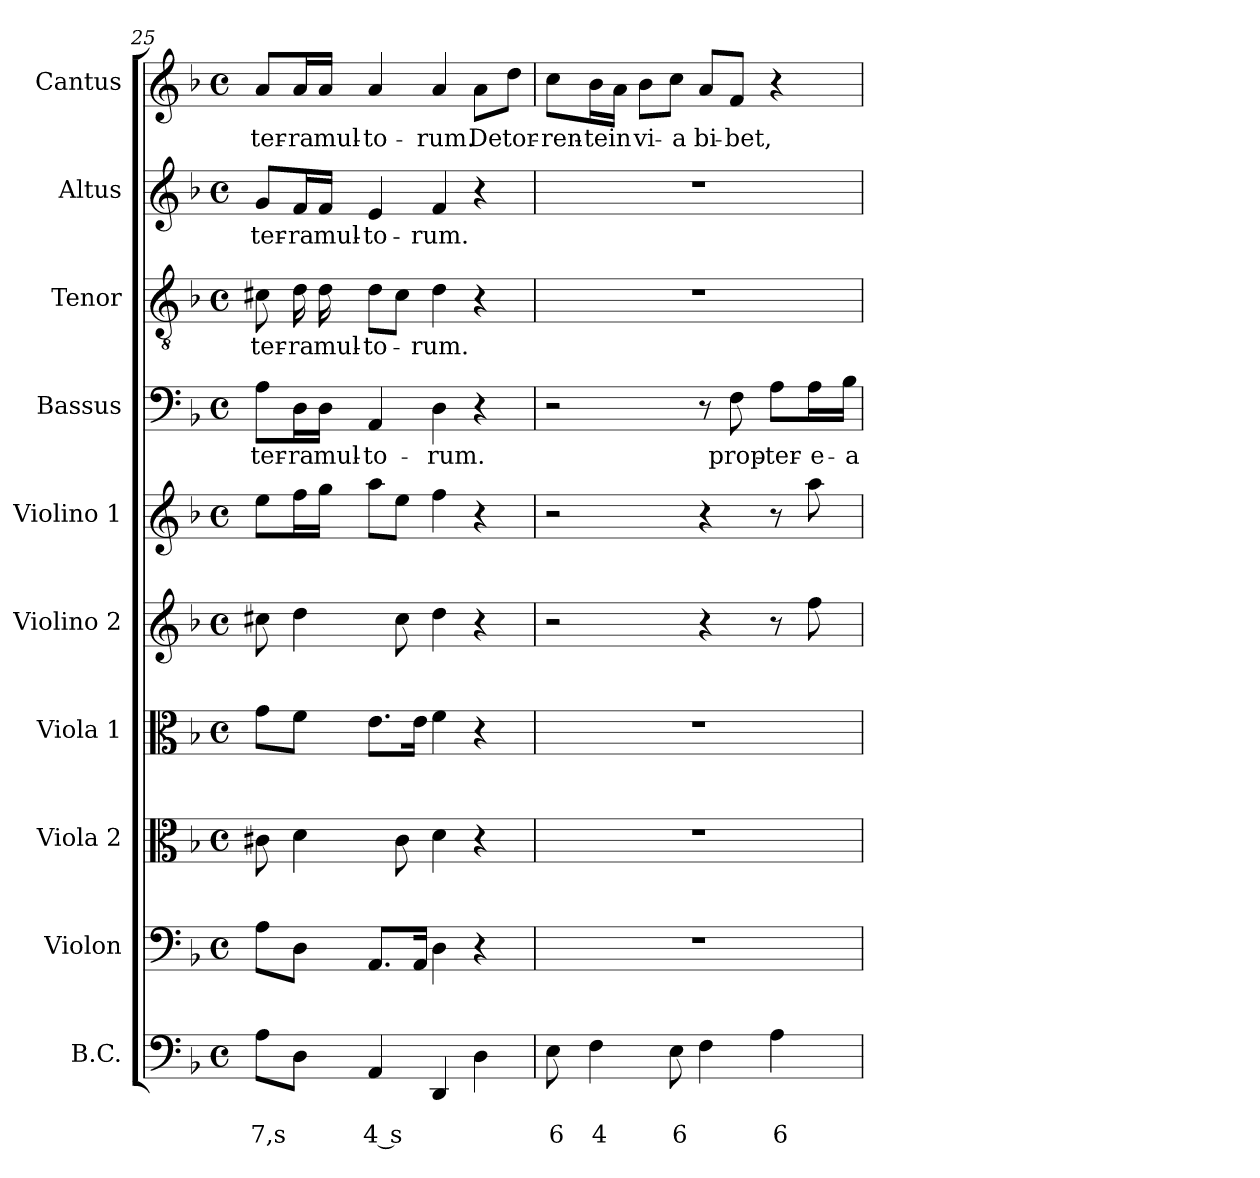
**kern	**text	**text	**kern	**kern	**kern	**kern	**kern	**kern	**text	**kern	**text	**kern	**text	**kern	**text
*part10	*part10	*part10	*part9	*part8	*part7	*part6	*part5	*part4	*part4	*part3	*part3	*part2	*part2	*part1	*part1
*staff10	*staff10	*staff10	*staff9	*staff8	*staff7	*staff6	*staff5	*staff4	*staff4	*staff3	*staff3	*staff2	*staff2	*staff1	*staff1
*I"B.C.	*	*	*I"Violon	*I"Viola 2	*I"Viola 1	*I"Violino 2	*I"Violino 1	*I"Bassus	*	*I"Tenor	*	*I"Altus	*	*I"Cantus	*
*I'B.C.	*	*	*I'Vn	*I'Va2	*I'Va1	*I'Vn2	*I'Vn1	*I'B	*	*I'T	*	*I'A	*	*I'C	*
*clefF4	*	*	*clefF4	*clefC3	*clefC3	*clefG2	*clefG2	*clefF4	*	*clefGv2	*	*clefG2	*	*clefG2	*
*k[b-]	*	*	*k[b-]	*k[b-]	*k[b-]	*k[b-]	*k[b-]	*k[b-]	*	*k[b-]	*	*k[b-]	*	*k[b-]	*
*F:	*	*	*F:	*F:	*F:	*F:	*F:	*F:	*	*F:	*	*F:	*	*F:	*
*M4/4	*	*	*M4/4	*M4/4	*M4/4	*M4/4	*M4/4	*M4/4	*	*M4/4	*	*M4/4	*	*M4/4	*
*met(c)	*	*	*met(c)	*met(c)	*met(c)	*met(c)	*met(c)	*met(c)	*	*met(c)	*	*met(c)	*	*met(c)	*
=25	=25	=25	=25	=25	=25	=25	=25	=25	=25	=25	=25	=25	=25	=25	=25
!	!	!LO:LY:b	!	!	!	!	!	!	!	!	!	!	!	!	!
!	!	!	!	!	!	!	!	!	!LO:LY:b	!	!	!	!	!	!
!	!	!	!	!	!	!	!	!	!	!	!LO:LY:b	!	!	!	!
!	!	!	!	!	!	!	!	!	!	!	!	!	!LO:LY:b	!	!
!	!	!	!	!	!	!	!	!	!	!	!	!	!	!	!LO:LY:b
8A\L	.	7,s	8A\L	8c#X\	8g\L	8cc#X\	8ee\L	8A\L	ter-	8c#X\	ter-	8g/L	ter-	8a/L	ter-
!	!	!	!	!	!	!	!	!	!LO:LY:b	!	!	!	!	!	!
!	!	!	!	!	!	!	!	!	!	!	!LO:LY:b	!	!	!	!
!	!	!	!	!	!	!	!	!	!	!	!	!	!LO:LY:b	!	!
!	!	!	!	!	!	!	!	!	!	!	!	!	!	!	!LO:LY:b
8D\J	.	.	8D\J	4d\	8f\J	4dd\	16ff\L	16D\L	-ra	16d\	-ra	16f/L	-ra	16a/L	-ra
!	!	!	!	!	!	!	!	!	!LO:LY:b	!	!	!	!	!	!
!	!	!	!	!	!	!	!	!	!	!	!LO:LY:b	!	!	!	!
!	!	!	!	!	!	!	!	!	!	!	!	!	!LO:LY:b	!	!
!	!	!	!	!	!	!	!	!	!	!	!	!	!	!	!LO:LY:b
.	.	.	.	.	.	.	16gg\JJ	16D\JJ	mul-	16d\	mul-	16f/JJ	mul-	16a/JJ	mul-
!	!	!LO:LY:b	!	!	!	!	!	!	!	!	!	!	!	!	!
!	!	!	!	!	!	!	!	!	!LO:LY:b	!	!	!	!	!	!
!	!	!	!	!	!	!	!	!	!	!	!LO:LY:b	!	!	!	!
!	!	!	!	!	!	!	!	!	!	!	!	!	!LO:LY:b	!	!
!	!	!	!	!	!	!	!	!	!	!	!	!	!	!	!LO:LY:b
4AA/	.	4 s	8.AA/L	.	8.e\L	.	8aa\L	4AA/	-to-	8d\L	-to-	4e/	-to-	4a/	-to-
.	.	.	.	8c#\	.	8cc#\	8ee\J	.	.	8c#\J	.	.	.	.	.
.	.	.	16AA/Jk	.	16e\Jk	.	.	.	.	.	.	.	.	.	.
!	!	!	!	!	!	!	!	!	!LO:LY:b	!	!	!	!	!	!
!	!	!	!	!	!	!	!	!	!	!	!LO:LY:b	!	!	!	!
!	!	!	!	!	!	!	!	!	!	!	!	!	!LO:LY:b	!	!
!	!	!	!	!	!	!	!	!	!	!	!	!	!	!	!LO:LY:b
4DD/	.	.	4D\	4d\	4f\	4dd\	4ff\	4D\	-rum.	4d\	-rum.	4f/	-rum.	4a/	-rum.
!	!	!	!	!	!	!	!	!	!	!	!	!	!	!	!LO:LY:b
4D\	.	.	4r	4r	4r	4r	4r	4r	.	4r	.	4r	.	8a\L	De
!	!	!	!	!	!	!	!	!	!	!	!	!	!	!	!LO:LY:b
.	.	.	.	.	.	.	.	.	.	.	.	.	.	8dd\J	tor-
=26	=26	=26	=26	=26	=26	=26	=26	=26	=26	=26	=26	=26	=26	=26	=26
!	!	!LO:LY:b	!	!	!	!	!	!	!	!	!	!	!	!	!
!	!	!	!	!	!	!	!	!	!	!	!	!	!	!	!LO:LY:b
8E\	.	6	1r	1r	1r	2r	2r	2r	.	1r	.	1r	.	8cc\L	-ren-
!	!	!LO:LY:b	!	!	!	!	!	!	!	!	!	!	!	!	!
!	!	!	!	!	!	!	!	!	!	!	!	!	!	!	!LO:LY:b
4F\	.	4	.	.	.	.	.	.	.	.	.	.	.	16b-\L	-te
!	!	!	!	!	!	!	!	!	!	!	!	!	!	!	!LO:LY:b
.	.	.	.	.	.	.	.	.	.	.	.	.	.	16a\JJ	in
!	!	!	!	!	!	!	!	!	!	!	!	!	!	!	!LO:LY:b
.	.	.	.	.	.	.	.	.	.	.	.	.	.	8b-\L	vi-
!	!	!LO:LY:b	!	!	!	!	!	!	!	!	!	!	!	!	!
!	!	!	!	!	!	!	!	!	!	!	!	!	!	!	!LO:LY:b
8E\	.	6	.	.	.	.	.	.	.	.	.	.	.	8cc\J	-a
!	!	!	!	!	!	!	!	!	!	!	!	!	!	!	!LO:LY:b
4F\	.	.	.	.	.	4r	4r	8r	.	.	.	.	.	8a/L	bi-
!	!	!	!	!	!	!	!	!	!LO:LY:b	!	!	!	!	!	!
!	!	!	!	!	!	!	!	!	!	!	!	!	!	!	!LO:LY:b
.	.	.	.	.	.	.	.	8F\	prop-	.	.	.	.	8f/J	-bet,
!	!	!LO:LY:b	!	!	!	!	!	!	!	!	!	!	!	!	!
!	!	!	!	!	!	!	!	!	!LO:LY:b	!	!	!	!	!	!
4A\	.	6	.	.	.	8r	8r	8A\L	-ter-	.	.	.	.	4r	.
!	!	!	!	!	!	!	!	!	!LO:LY:b	!	!	!	!	!	!
.	.	.	.	.	.	8ff\	8aa\	16A\L	-e-	.	.	.	.	.	.
!	!	!	!	!	!	!	!	!	!LO:LY:b	!	!	!	!	!	!
.	.	.	.	.	.	.	.	16B-\JJ	-a	.	.	.	.	.	.
=	=	=	=	=	=	=	=	=	=	=	=	=	=	=	=
*-	*-	*-	*-	*-	*-	*-	*-	*-	*-	*-	*-	*-	*-	*-	*-
